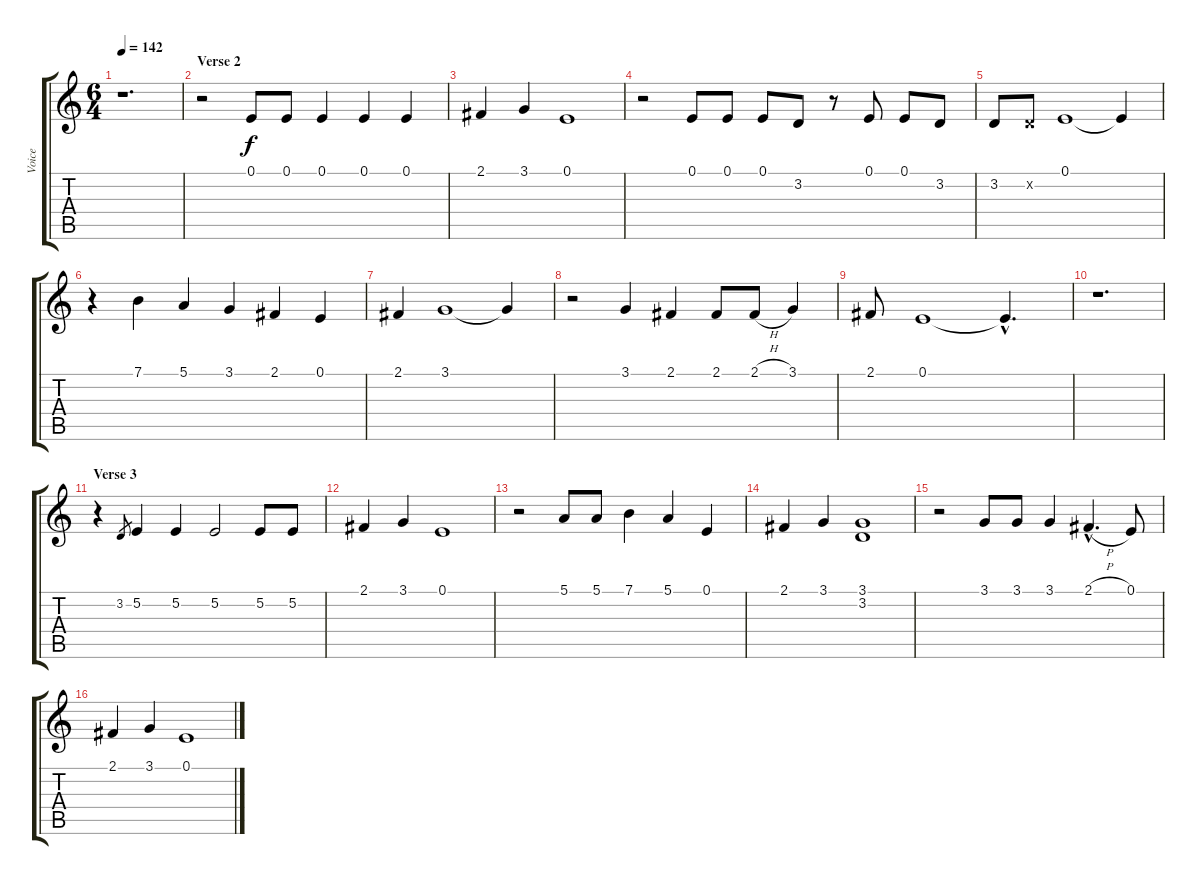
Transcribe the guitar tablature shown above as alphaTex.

\track ("Voice" "Voice") {instrument clarinet}
\staff {score tabs}
\tuning (E4 B3 G3 D3 A2 E2) {hide}
\ts (6 4)
\tempo 142
\clef g2
\ks c
r.1{d dy f} |
\section ("" "Verse 2")
r.2 0.1.8 0.1.8 0.1.4 0.1.4 0.1.4 |
2.1.4 3.1.4 0.1.1 |
r.2 0.1.8 0.1.8 0.1.8 3.2.8 r.8 0.1.8 0.1.8 3.2.8 |
3.2.8 3.2{x}.8 0.1.1 0.1{t}.4 |
r.4 7.1.4 5.1.4 3.1.4 2.1.4 0.1.4 |
2.1.4 3.1.1 3.1{t}.4 |
r.2 3.1.4 2.1.4 2.1.8 2.1{h}.8 3.1.4 |
2.1.8 0.1.1 0.1{hac t}.4{d} |
r.1{d} |
\section ("" "Verse 3")
r.4 3.2.8{gr} 5.2.4 5.2.4 5.2.2 5.2.8 5.2.8 |
2.1.4 3.1.4 0.1.1 |
r.2 5.1.8 5.1.8 7.1.4 5.1.4 0.1.4 |
2.1.4 3.1.4 (3.1 3.2).1 |
r.2 3.1.8 3.1.8 3.1.4 2.1{h hac}.4{d} 0.1.8 |
2.1.4 3.1.4 0.1.1
